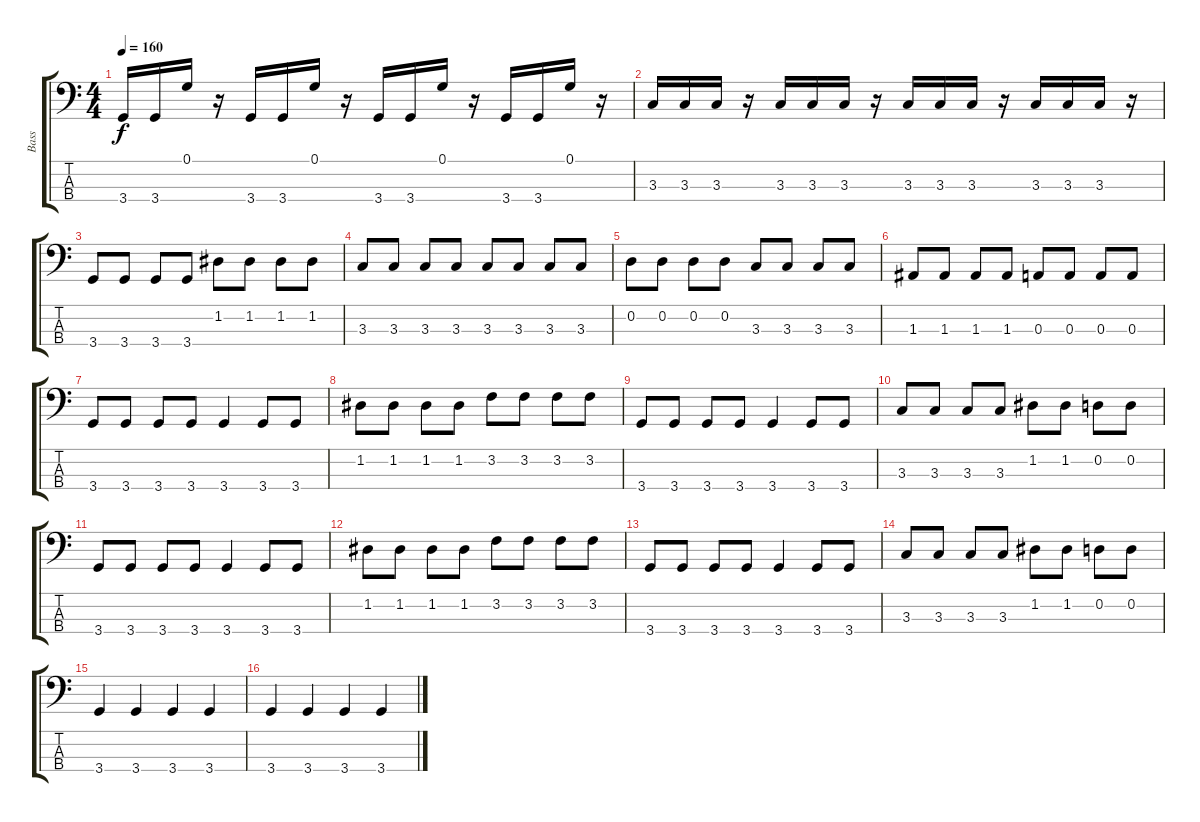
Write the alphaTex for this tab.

\track ("Bass" "Bass") {instrument electricbassfinger}
\staff {score tabs}
\tuning (G2 D2 A1 E1) {hide}
\ts (4 4)
\tempo 160
\clef f4
\ks c
3.4.16{dy f} 3.4.16 0.1.16 r.16 3.4.16 3.4.16 0.1.16 r.16 3.4.16 3.4.16 0.1.16 r.16 3.4.16 3.4.16 0.1.16 r.16 |
3.3.16 3.3.16 3.3.16 r.16 3.3.16 3.3.16 3.3.16 r.16 3.3.16 3.3.16 3.3.16 r.16 3.3.16 3.3.16 3.3.16 r.16 |
3.4.8 3.4.8 3.4.8 3.4.8 1.2.8 1.2.8 1.2.8 1.2.8 |
3.3.8 3.3.8 3.3.8 3.3.8 3.3.8 3.3.8 3.3.8 3.3.8 |
0.2.8 0.2.8 0.2.8 0.2.8 3.3.8 3.3.8 3.3.8 3.3.8 |
1.3.8 1.3.8 1.3.8 1.3.8 0.3.8 0.3.8 0.3.8 0.3.8 |
3.4.8 3.4.8 3.4.8 3.4.8 3.4.4 3.4.8 3.4.8 |
1.2.8 1.2.8 1.2.8 1.2.8 3.2.8 3.2.8 3.2.8 3.2.8 |
3.4.8 3.4.8 3.4.8 3.4.8 3.4.4 3.4.8 3.4.8 |
3.3.8 3.3.8 3.3.8 3.3.8 1.2.8 1.2.8 0.2.8 0.2.8 |
3.4.8 3.4.8 3.4.8 3.4.8 3.4.4 3.4.8 3.4.8 |
1.2.8 1.2.8 1.2.8 1.2.8 3.2.8 3.2.8 3.2.8 3.2.8 |
3.4.8 3.4.8 3.4.8 3.4.8 3.4.4 3.4.8 3.4.8 |
3.3.8 3.3.8 3.3.8 3.3.8 1.2.8 1.2.8 0.2.8 0.2.8 |
3.4.4 3.4.4 3.4.4 3.4.4 |
3.4.4 3.4.4 3.4.4 3.4.4
